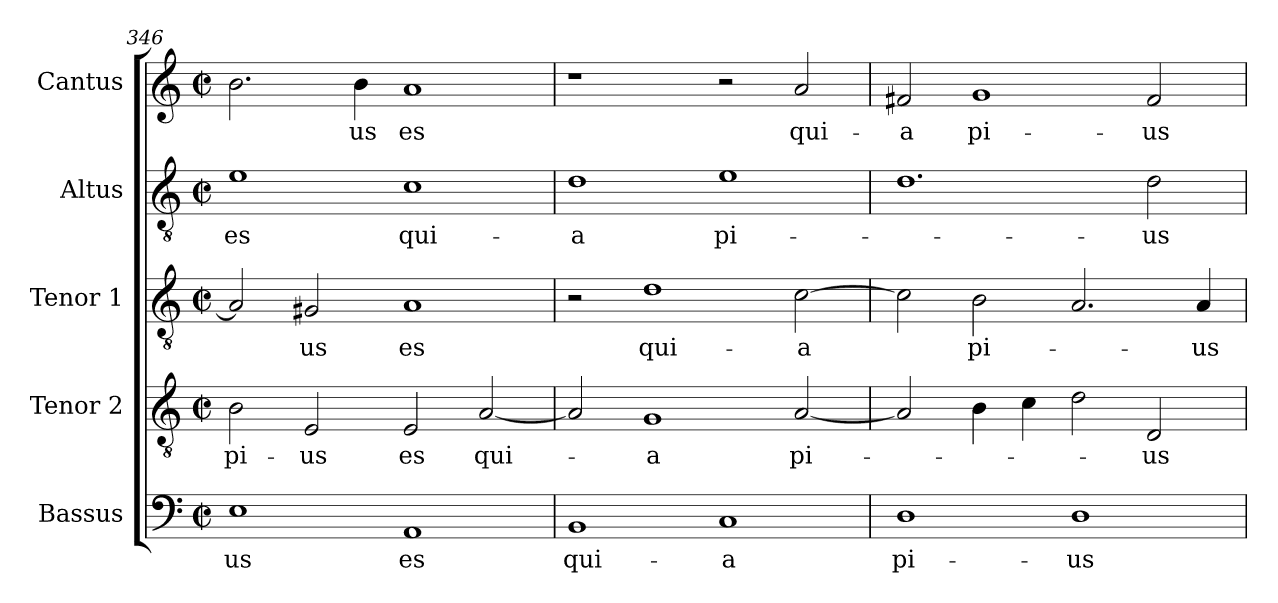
**kern	**text	**kern	**text	**kern	**text	**kern	**text	**kern	**text
*part5	*part5	*part4	*part4	*part3	*part3	*part2	*part2	*part1	*part1
*staff5	*staff5	*staff4	*staff4	*staff3	*staff3	*staff2	*staff2	*staff1	*staff1
*I"Bassus	*	*I"Tenor 2	*	*I"Tenor 1	*	*I"Altus	*	*I"Cantus	*
*clefF4	*	*clefGv2	*	*clefGv2	*	*clefGv2	*	*clefG2	*
*k[]	*	*k[]	*	*k[]	*	*k[]	*	*k[]	*
*C:	*	*C:	*	*C:	*	*C:	*	*C:	*
*M2/2	*	*M2/2	*	*M2/2	*	*M2/2	*	*M2/2	*
*met(c|)	*	*met(c|)	*	*met(c|)	*	*met(c|)	*	*met(c|)	*
=346	=346	=346	=346	=346	=346	=346	=346	=346	=346
!	!LO:LY:b:cj	!	!LO:LY:b:cj	!	!	!	!LO:LY:b:cj	!	!
1E	-us	2B\	pi-	2A/]	.	1e	es	2.b\	.
!	!	!	!LO:LY:b:cj	!	!LO:LY:b:cj	!	!	!	!
.	.	2E/	-us	2G#X/	-us	.	.	.	.
!	!	!	!	!	!	!	!	!	!LO:LY:b:cj
.	.	.	.	.	.	.	.	4b\	-us
!	!LO:LY:b:cj	!	!LO:LY:b:cj	!	!LO:LY:b:cj	!	!LO:LY:b:cj	!	!LO:LY:b:cj
1AA	es	2E/	es	1A	es	1c	qui-	1a	es
!	!	!	!LO:LY:b:cj	!	!	!	!	!	!
.	.	[<2A/	qui-	.	.	.	.	.	.
=347	=347	=347	=347	=347	=347	=347	=347	=347	=347
!	!LO:LY:b:cj	!	!	!	!	!	!LO:LY:b:rj	!	!
1BB	qui-	2A/]	.	2r	.	1d	-a	1r	.
!	!	!	!LO:LY:b:rj	!	!LO:LY:b:cj	!	!	!	!
.	.	1G	-a	1d	qui-	.	.	.	.
!	!LO:LY:b:rj	!	!	!	!	!	!LO:LY:b:cj	!	!
1C	-a	.	.	.	.	1e	pi-	2r	.
!	!	!	!LO:LY:b:cj	!	!LO:LY:b:cj	!	!	!	!LO:LY:b:cj
.	.	[<2A/	pi-	[>2c\	-a	.	.	2a/	qui-
=348	=348	=348	=348	=348	=348	=348	=348	=348	=348
!	!LO:LY:b:cj	!	!	!	!	!	!	!	!LO:LY:b:cj
1D	pi-	2A/]	.	2c\]	.	1.d	.	2f#X/	-a
!	!	!	!	!	!LO:LY:b:cj	!	!	!	!LO:LY:b:cj
.	.	4B\	.	2B\	pi-	.	.	1g	pi-
.	.	4c\	.	.	.	.	.	.	.
!	!LO:LY:b:cj	!	!	!	!	!	!	!	!
1D	-us	2d\	.	2.A/	.	.	.	.	.
!	!	!	!LO:LY:b:cj	!	!	!	!LO:LY:b:cj	!	!LO:LY:b:cj
.	.	2D/	-us	.	.	2d\	-us	2f#/	-us
!	!	!	!	!	!LO:LY:b:cj	!	!	!	!
.	.	.	.	4A/	-us	.	.	.	.
=	=	=	=	=	=	=	=	=	=
*-	*-	*-	*-	*-	*-	*-	*-	*-	*-
